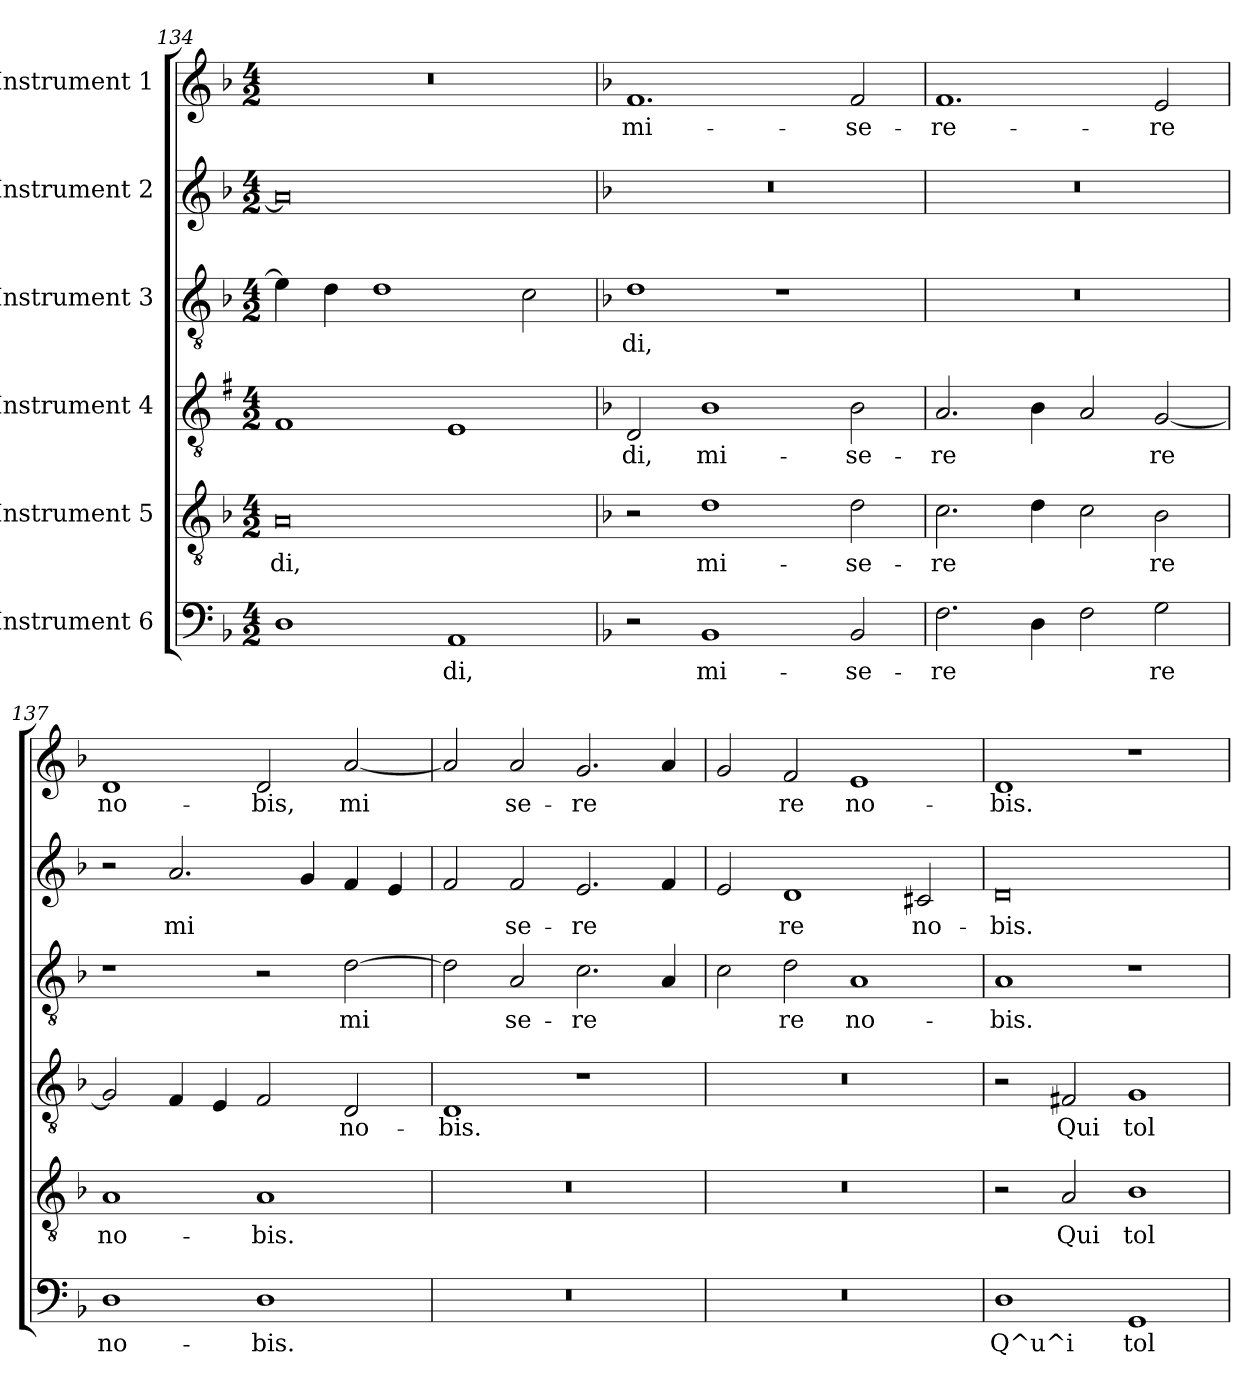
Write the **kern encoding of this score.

**kern	**text	**kern	**text	**kern	**text	**kern	**text	**kern	**text	**kern	**text
*part6	*part6	*part5	*part5	*part4	*part4	*part3	*part3	*part2	*part2	*part1	*part1
*staff6	*staff6	*staff5	*staff5	*staff4	*staff4	*staff3	*staff3	*staff2	*staff2	*staff1	*staff1
*I"Instrument 6	*	*I"Instrument 5	*	*I"Instrument 4	*	*I"Instrument 3	*	*I"Instrument 2	*	*I"Instrument 1	*
*clefF4	*	*clefGv2	*	*clefGv2	*	*clefGv2	*	*clefG2	*	*clefG2	*
*k[b-]	*	*k[b-]	*	*k[f#]	*	*k[b-]	*	*k[b-]	*	*k[b-]	*
*F:	*	*F:	*	*G:	*	*F:	*	*F:	*	*F:	*
*M4/2	*	*M4/2	*	*M4/2	*	*M4/2	*	*M4/2	*	*M4/2	*
=134	=134	=134	=134	=134	=134	=134	=134	=134	=134	=134	=134
!	!LO:LY:b:cj	!	!LO:LY:b:cj	!	!LO:LY:b:cj	!	!LO:LY:b:cj	!	!LO:LY:b:cj	!	!
1D	--	0A	-di,	1F#	--	4e\]	--	0a]	.	0r	.
!	!	!	!	!	!	!	!LO:LY:b:cj	!	!	!	!
.	.	.	.	.	.	4d\	--	.	.	.	.
!	!	!	!	!	!	!	!LO:LY:b:cj	!	!	!	!
.	.	.	.	.	.	1d	--	.	.	.	.
!	!LO:LY:b:cj	!	!	!	!LO:LY:b:cj	!	!	!	!	!	!
1AA	-di,	.	.	1E	--	.	.	.	.	.	.
!	!	!	!	!	!	!	!LO:LY:b:cj	!	!	!	!
.	.	.	.	.	.	2c\	--	.	.	.	.
!!LO:LB:g=z
=135	=135	=135	=135	=135	=135	=135	=135	=135	=135	=135	=135
*	*	*	*	*k[b-]	*	*	*	*	*	*	*
*	*	*	*	*F:	*	*	*	*	*	*	*
!	!	!	!	!	!LO:LY:b:cj	!	!LO:LY:b:cj	!	!	!	!LO:LY:b:cj
2r	.	2r	.	2D/	-di,	1d	-di,	0r	.	1.f	mi-
!	!LO:LY:b:cj	!	!LO:LY:b:cj	!	!LO:LY:b:cj	!	!	!	!	!	!
1BB-	mi-	1d	mi-	1B-	mi-	.	.	.	.	.	.
.	.	.	.	.	.	1r	.	.	.	.	.
!	!LO:LY:b:cj	!	!LO:LY:b:cj	!	!LO:LY:b:cj	!	!	!	!	!	!LO:LY:b:cj
2BB-/	-se-	2d\	-se-	2B-\	-se-	.	.	.	.	2f/	-se-
=136	=136	=136	=136	=136	=136	=136	=136	=136	=136	=136	=136
!	!LO:LY:b:cj	!	!LO:LY:b:cj	!	!LO:LY:b:cj	!	!	!	!	!	!LO:LY:b:cj
2.F\	-re-	2.c\	-re-	2.A/	-re-	0r	.	0r	.	1.f	-re-
!	!LO:LY:b:cj	!	!LO:LY:b:cj	!	!LO:LY:b:cj	!	!	!	!	!	!
4D\	--	4d\	--	4B-\	--	.	.	.	.	.	.
!	!LO:LY:b:cj	!	!LO:LY:b:cj	!	!LO:LY:b:cj	!	!	!	!	!	!
2F\	--	2c\	--	2A/	--	.	.	.	.	.	.
!	!LO:LY:b:cj	!	!LO:LY:b:cj	!	!LO:LY:b:cj	!	!	!	!	!	!LO:LY:b:cj
2G\	-re	2B-\	-re	[<2G/	-re	.	.	.	.	2e/	-re
=137	=137	=137	=137	=137	=137	=137	=137	=137	=137	=137	=137
!	!LO:LY:b:cj	!	!LO:LY:b:cj	!	!LO:LY:b:cj	!	!	!	!	!	!LO:LY:b:cj
1D	no-	1A	no-	2G/]	.	1r	.	2r	.	1d	no-
!	!	!	!	!	!LO:LY:b:cj	!	!	!	!LO:LY:b:cj	!	!
.	.	.	.	4F/	.	.	.	2.a/	mi-	.	.
!	!	!	!	!	!LO:LY:b:cj	!	!	!	!	!	!
.	.	.	.	4E/	.	.	.	.	.	.	.
!	!LO:LY:b:cj	!	!LO:LY:b:cj	!	!LO:LY:b:cj	!	!	!	!	!	!LO:LY:b:cj
1D	-bis.	1A	-bis.	2F/	.	2r	.	.	.	2d/	-bis,
!	!	!	!	!	!	!	!	!	!LO:LY:b:cj	!	!
.	.	.	.	.	.	.	.	4g/	--	.	.
!	!	!	!	!	!LO:LY:b:cj	!	!LO:LY:b:cj	!	!LO:LY:b:cj	!	!LO:LY:b:cj
.	.	.	.	2D/	no-	[>2d\	mi-	4f/	--	[<2a/	mi-
!	!	!	!	!	!	!	!	!	!LO:LY:b:cj	!	!
.	.	.	.	.	.	.	.	4e/	--	.	.
=138	=138	=138	=138	=138	=138	=138	=138	=138	=138	=138	=138
!	!	!	!	!	!LO:LY:b:cj	!	!LO:LY:b:cj	!	!LO:LY:b:cj	!	!LO:LY:b:cj
0r	.	0r	.	1D	-bis.	2d\]	--	2f/	--	2a/]	--
!	!	!	!	!	!	!	!LO:LY:b:cj	!	!LO:LY:b:cj	!	!LO:LY:b:cj
.	.	.	.	.	.	2A/	-se-	2f/	-se-	2a/	-se-
!	!	!	!	!	!	!	!LO:LY:b:cj	!	!LO:LY:b:cj	!	!LO:LY:b:cj
.	.	.	.	1r	.	2.c\	-re-	2.e/	-re-	2.g/	-re-
!	!	!	!	!	!	!	!LO:LY:b:cj	!	!LO:LY:b:cj	!	!LO:LY:b:cj
.	.	.	.	.	.	4A/	--	4f/	--	4a/	--
=139	=139	=139	=139	=139	=139	=139	=139	=139	=139	=139	=139
!	!	!	!	!	!	!	!LO:LY:b:cj	!	!LO:LY:b:cj	!	!LO:LY:b:cj
0r	.	0r	.	0r	.	2c\	--	2e/	--	2g/	--
!	!	!	!	!	!	!	!LO:LY:b:cj	!	!LO:LY:b:cj	!	!LO:LY:b:cj
.	.	.	.	.	.	2d\	-re	1d	-re	2f/	-re
!	!	!	!	!	!	!	!LO:LY:b:cj	!	!	!	!LO:LY:b:cj
.	.	.	.	.	.	1A	no-	.	.	1e	no-
!	!	!	!	!	!	!	!	!	!LO:LY:b:cj	!	!
.	.	.	.	.	.	.	.	2c#/	no-	.	.
!!LO:PB:g=z
=140	=140	=140	=140	=140	=140	=140	=140	=140	=140	=140	=140
!	!LO:LY:b:cj	!	!	!	!	!	!LO:LY:b:cj	!	!LO:LY:b:cj	!	!LO:LY:b:cj
1D	Q^u^i	2r	.	2r	.	1A	-bis.	0d	-bis.	1d	-bis.
!	!	!	!LO:LY:b:cj	!	!LO:LY:b:cj	!	!	!	!	!	!
.	.	2A/	Qui	2F#/	Qui	.	.	.	.	.	.
!	!LO:LY:b:cj	!	!LO:LY:b:cj	!	!LO:LY:b:cj	!	!	!	!	!	!
1GG	tol-	1B-	tol-	1G	tol-	1r	.	.	.	1r	.
=	=	=	=	=	=	=	=	=	=	=	=
*-	*-	*-	*-	*-	*-	*-	*-	*-	*-	*-	*-
